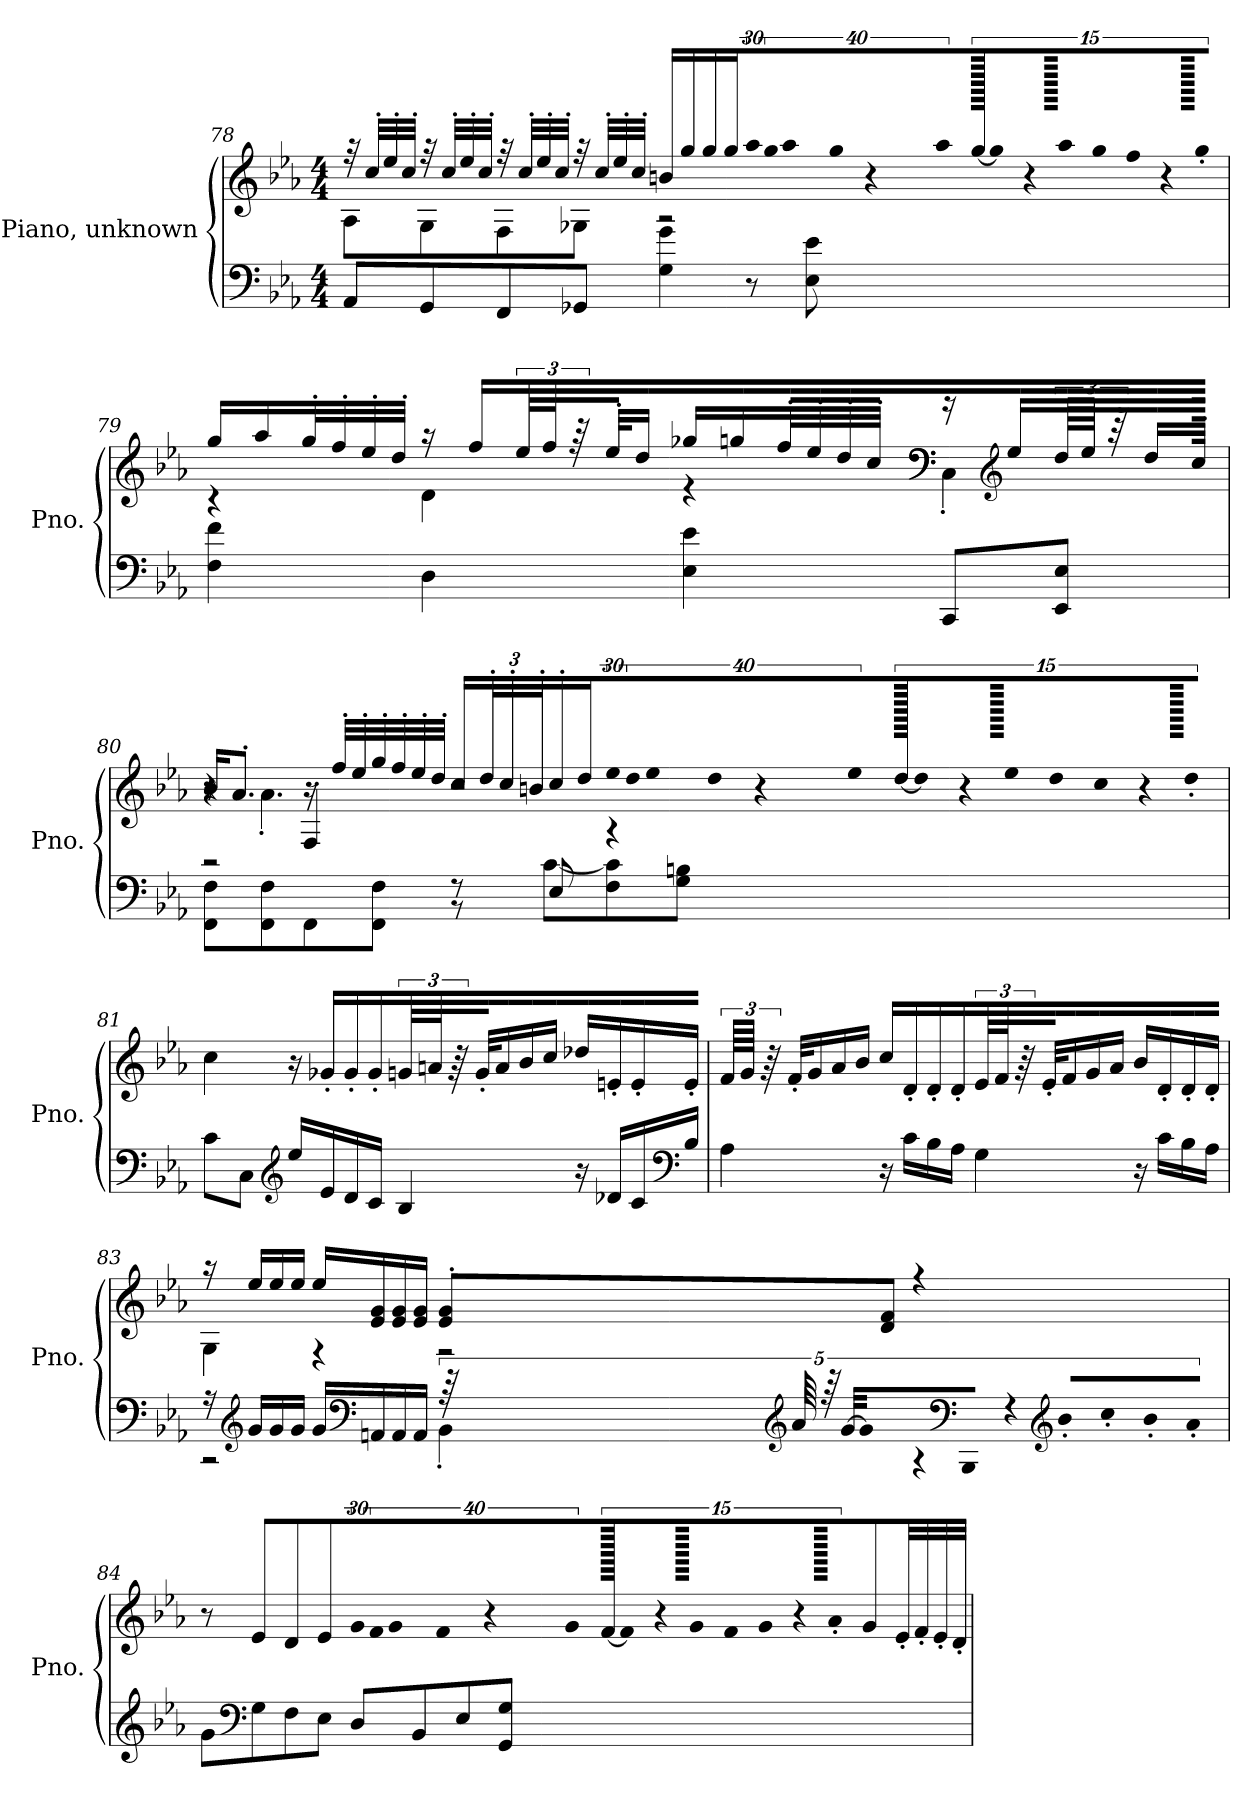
**kern	**kern
*part1	*part1
*staff2	*staff1
*I"Piano, unknown	*
*I'Pno.	*
!!LO:PB:g=z
*clefF4	*clefG2
*k[b-e-a-]	*k[b-e-a-]
*M4/4	*M4/4
=78	=78
*	*^
8AA-/L	32r	8A-\L
.	32cc'/LLL	.
.	32ee-'/	.
.	32cc'/JJJ	.
8GG/	32r	8G\
.	32cc'/LLL	.
.	32ee-'/	.
.	32cc'/JJJ	.
8FF/	32r	8F\
.	32cc'/LLL	.
.	32ee-'/	.
.	32cc'/JJJ	.
8GG-X/J	32r	8G-X\J
.	32cc'/LLL	.
.	32ee-'/	.
.	32cc'/JJJ	.
4G\ 4g\	16bn/LL	2r
.	16gg/	.
.	16gg/	.
.	16gg/	.
!	!LO:N:vis=64	!
8r	960%17aa-/KL	.
!	!LO:N:vis=32	!
.	640%23gg/	.
!	!LO:N:vis=64	!
.	960%17aa-/L	.
!	!LO:N:vis=64	!
.	960%17gg/JJJJ	.
!	!LO:N:vis=64	!
.	960%17r	.
.	1920ryy	.
!	!LO:N:vis=64	!
.	960%17aa-/LLLL	.
8E-\ 8e-\	[1920gg/	.
.	640%11gg/JJJ]	.
!	!LO:N:vis=64	!
.	960%17r	.
.	1920ryy	.
!	!LO:N:vis=64	!
.	960%17aa-/LLLL	.
!	!LO:N:vis=64	!
.	960%17gg/	.
!	!LO:N:vis=64	!
.	960%17ff/JJJJ	.
!	!LO:N:vis=64	!
.	960%17r	.
.	1920ryy	.
!	!LO:N:vis=64	!
.	960%17gg'/	.
!!LO:LB:g=z	!!
=79	=79	=79
4F\ 4f\	16gg/LL	4r
.	16aa-/	.
.	32gg'/L	.
.	32ff'/	.
.	32ee-'/	.
.	32dd'/JJJ	.
4D\	16r	4d\
.	16ff/LL	.
.	96ee-/LL	.
.	96ff/JJJJ	.
.	96r	.
.	32ee-'/KLL	.
.	16dd/JJ	.
4E-\ 4e-\	16gg-X/LL	4r
.	16ggn/	.
.	32ff'/L	.
.	32ee-'/	.
.	32dd'/	.
.	32cc'/JJJ	.
*	*clefF4	*
8CC/L	16r	4C'\
*	*clefG2	*
.	16ee-/LL	.
8EE-/ 8E-/J	96dd/LL	.
.	96ee-/JJJJ	.
.	96r	.
.	16dd/LL	.
.	32cc'/JJk	.
!!LO:LB:g=z
=80	=80	=80
*^	*	*^
2r	8FF\ 8F\L	16b-/KL	8r	4r
.	.	8.a-'/J	.	.
.	8FF\ 8F\	.	4.a-'\	.
.	8FF\	16r	.	4F'/
.	.	32ff'/LLL	.	.
.	.	32ee-'/	.	.
.	8FF\ 8F\J	32gg'/	.	.
.	.	32ff'/	.	.
.	.	32ee-'/	.	.
.	.	32dd'/JJJ	.	.
8r	8r	16cc/LL	2r	2r
*	*	*Xbrackettup	*	*
.	.	48dd'/L	.	.
.	.	48cc'/	.	.
.	.	48bn'/J	.	.
8E-/	[8c\L	16cc'/	.	.
.	.	16dd/	.	.
*	*	*brackettup	*	*
!	!	!LO:N:vis=64	!	!
4r	8F\ 8c\]	960%17ee-/KL	.	.
!	!	!LO:N:vis=32	!	!
.	.	640%23dd/	.	.
!	!	!LO:N:vis=64	!	!
.	.	960%17ee-/L	.	.
!	!	!LO:N:vis=64	!	!
.	.	960%17dd/JJJJ	.	.
!	!	!LO:N:vis=64	!	!
.	.	960%17r	.	.
.	.	1920ryy	.	.
!	!	!LO:N:vis=64	!	!
.	.	960%17ee-/LLLL	.	.
.	8G\ 8Bn\J	[1920dd/	.	.
.	.	640%11dd/JJJ]	.	.
!	!	!LO:N:vis=64	!	!
.	.	960%17r	.	.
.	.	1920ryy	.	.
!	!	!LO:N:vis=64	!	!
.	.	960%17ee-/LLLL	.	.
!	!	!LO:N:vis=64	!	!
.	.	960%17dd/	.	.
!	!	!LO:N:vis=64	!	!
.	.	960%17cc/JJJJ	.	.
!	!	!LO:N:vis=64	!	!
.	.	960%17r	.	.
.	.	1920ryy	.	.
!	!	!LO:N:vis=64	!	!
.	.	960%17dd'/	.	.
*v	*v	*	*	*
*	*v	*v	*v
!!LO:LB:g=z
=81	=81
8c\L	4cc\
8C\J	.
*clefG2	*
16ee-/LL	16r
16e-/	16g-X'/LL
16d/	16g-'/
16c/JJ	16g-'/
4B-/	96gn/LL
.	96an/JJJJ
.	96r
.	32g'/KLL
.	16a/
.	16b-/
.	16cc/JJ
16r	16dd-X/LL
16d-X/LL	16en'/
16c/	16e'/
*clefF4	*
16B-/JJ	16e'/JJ
=82	=82
4A-\	96f/LLLL
.	96g/JJJJ
.	96r
.	32f'/KLL
.	16g/
.	16a-/
.	16b-/JJ
16r	16cc/LL
16c\LL	16d'/
16B-\	16d'/
16A-\JJ	16d'/
4G\	96e-/LL
.	96f/JJJJ
.	96r
.	32e-'/KLL
.	16f/
.	16g/
.	16a-/JJ
16r	16b-/LL
16c\LL	16d'/
16B-\	16d'/
16A-\JJ	16d'/JJ
!!LO:LB:g=z
=83	=83
*^	*^
16r	2r	16r	4G\
*clefG2	*	*	*
16g/LL	.	16ee-/LL	.
16g/	.	16ee-/	.
16g/JJ	.	16ee-/JJ	.
16g/LL	.	16ee-/LL	4r
*clefF4	*	*	*
16AAn/	.	16e-/ 16g/	.
16AA/	.	16e-/ 16g/	.
16AA/JJ	.	16e-/ 16g/JJ	.
80r	4BB-'\	8e-/' 8g/'L	2r
*clefG2	*	*	*
80a-/	.	.	.
80r	.	.	.
[40g/KLL	.	.	.
16g/J]	.	.	.
*clefF4	*	*	*
8BBB-/J	.	8d/ 8f/J	.
8r	4r	4r	.
*clefG2	*	*	*
32b-'/LLL	.	.	.
32cc'/	.	.	.
32b-'/	.	.	.
32a-'/JJJ	.	.	.
*v	*v	*	*
*	*v	*v
!!LO:LB:g=z
=84	=84
8g\L	8r
*clefF4	*
8G\	8e-/L
8F\	8d/
8E-\J	8e-/
!	!LO:N:vis=64
8D/L	960%17g/KLL
!	!LO:N:vis=32
.	640%23f/
!	!LO:N:vis=64
.	960%17g/L
!	!LO:N:vis=64
.	960%17f/JJJJ
!	!LO:N:vis=64
.	960%17r
.	1920ryy
!	!LO:N:vis=64
.	960%17g/LLLL
8BB-/	[1920f/
.	640%11f/JJJ]
!	!LO:N:vis=64
.	960%17r
.	1920ryy
!	!LO:N:vis=64
.	960%17g/LLLL
!	!LO:N:vis=64
.	960%17f/
!	!LO:N:vis=64
.	960%17g/JJJJ
!	!LO:N:vis=64
.	960%17r
.	1920ryy
!	!LO:N:vis=64
.	960%17a-'/KKKL
8E-/	8g/
8GG/ 8G/J	32e-'/LL
.	32f'/
.	32e-'/
.	32d'/JJJ
=	=
*-	*-
